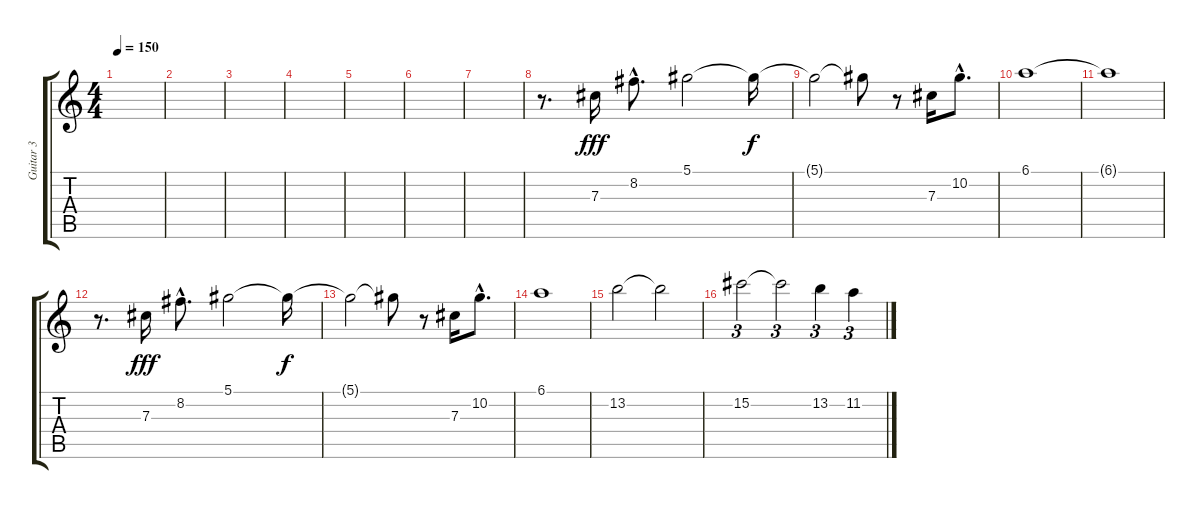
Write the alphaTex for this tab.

\track ("Guitar 3" "Guitar 3") {instrument overdrivenguitar}
\staff {score tabs}
\tuning (Eb4 Bb3 Gb3 Db3 Ab2 Eb2) {hide}
\ts (4 4)
\tempo 150
\clef g2
\ks c
|
|
|
|
|
|
|
r.8{d volume 16 instrument trombone} 7.3.16{dy fff} 8.2{hac}.8{d} 5.1.2 5.1{t}.16{dy f} |
5.1{t}.2 5.1{t}.8 r.8 7.3.16 10.2{hac}.8{d} |
6.1.1 |
6.1{t}.1 |
r.8{d volume 16 instrument trombone} 7.3.16{dy fff} 8.2{hac}.8{d} 5.1.2 5.1{t}.16{dy f} |
5.1{t}.2 5.1{t}.8 r.8 7.3.16 10.2{hac}.8{d} |
6.1.1 |
13.2.2 13.2{t}.2 |
15.2.2{tu (3 2)} 15.2{t}.2{tu (3 2)} 13.2.4{tu (3 2)} 11.2.4{tu (3 2)}
